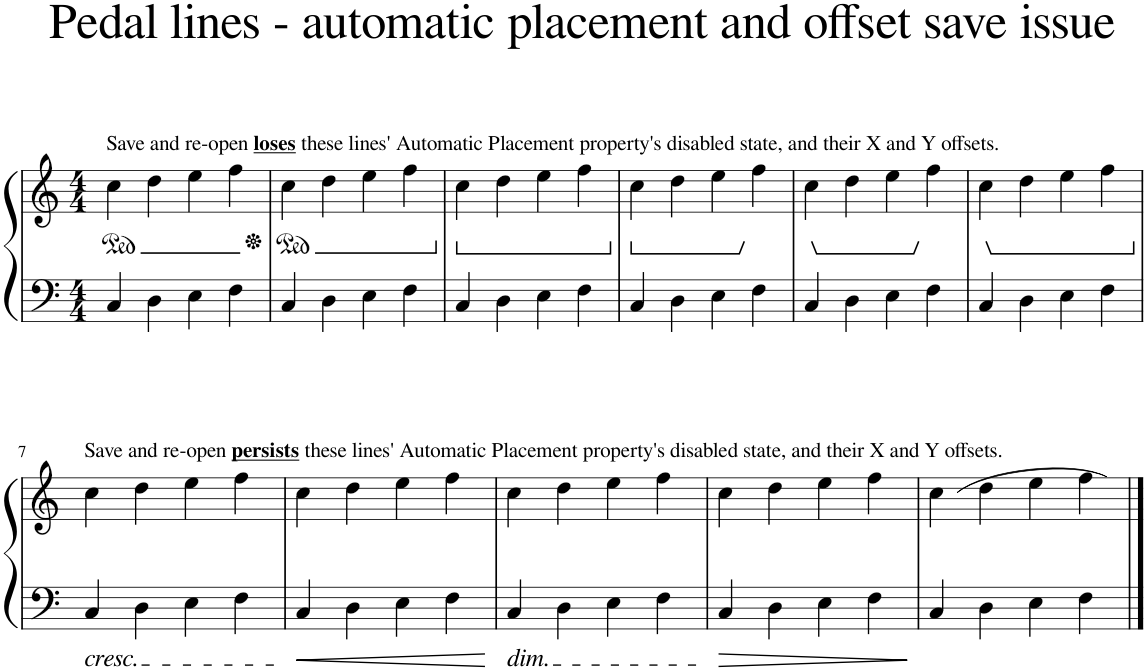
**kern	**kern	**dynam
*part1	*part1	*part1
*staff2	*staff1	*staff1/2
*I"Piano	*	*
*I'Pno.	*	*
*clefF4	*clefG2	*
*k[]	*k[]	*
*M4/4	*M4/4	*
*	*ped	*
=1	=1	=1
!	!LO:TX:a:t=Save and re-open	!
!	!LO:TX:a:B:t=loses	!
!	!LO:TX:a:t=these lines' Automatic Placement property's disabled state, and their X and Y offsets.	!
4C/	4cc\	.
4D\	4dd\	.
4E\	4ee\	.
4F\	4ff\	.
=2	=2	=2
*	*Xped	*
*	*ped	*
4C/	4cc\	.
4D\	4dd\	.
4E\	4ee\	.
4F\	4ff\	.
=3	=3	=3
*	*Xped	*
*	*ped	*
4C/	4cc\	.
4D\	4dd\	.
4E\	4ee\	.
4F\	4ff\	.
=4	=4	=4
*	*Xped	*
4C/	4cc\	.
4D\	4dd\	.
4E\	4ee\	.
4F\	4ff\	.
=5	=5	=5
4C/	4cc\	.
4D\	4dd\	.
4E\	4ee\	.
4F\	4ff\	.
=6	=6	=6
4C/	4cc\	.
4D\	4dd\	.
4E\	4ee\	.
4F\	4ff\	.
!!LO:LB:g=z
=7	=7	=7
!	!LO:TX:a:t=Save and re-open	!
!	!LO:TX:a:B:t=persists	!
!	!LO:TX:a:t=these lines' Automatic Placement property's disabled state, and their X and Y offsets.	!
!	!LO:TX:b:i:t=cresc.	!
4C/	4cc\	.
4D\	4dd\	.
4E\	4ee\	.
4F\	4ff\	.
=8	=8	=8
!	!	!LO:HP:b
4C/	4cc\	<
4D\	4dd\	.
4E\	4ee\	.
4F\	4ff\	.
.	.	[
=9	=9	=9
!	!LO:TX:b:i:t=dim.	!
4C/	4cc\	.
4D\	4dd\	.
4E\	4ee\	.
4F\	4ff\	.
=10	=10	=10
!	!	!LO:HP:b
4C/	4cc\	>
4D\	4dd\	.
4E\	4ee\	.
4F\	4ff\	.
.	.	]
=11	=11	=11
4C/	(4cc\	.
4D\	4dd\	.
4E\	4ee\	.
4F\	4ff\)	.
==	==	==
*-	*-	*-
